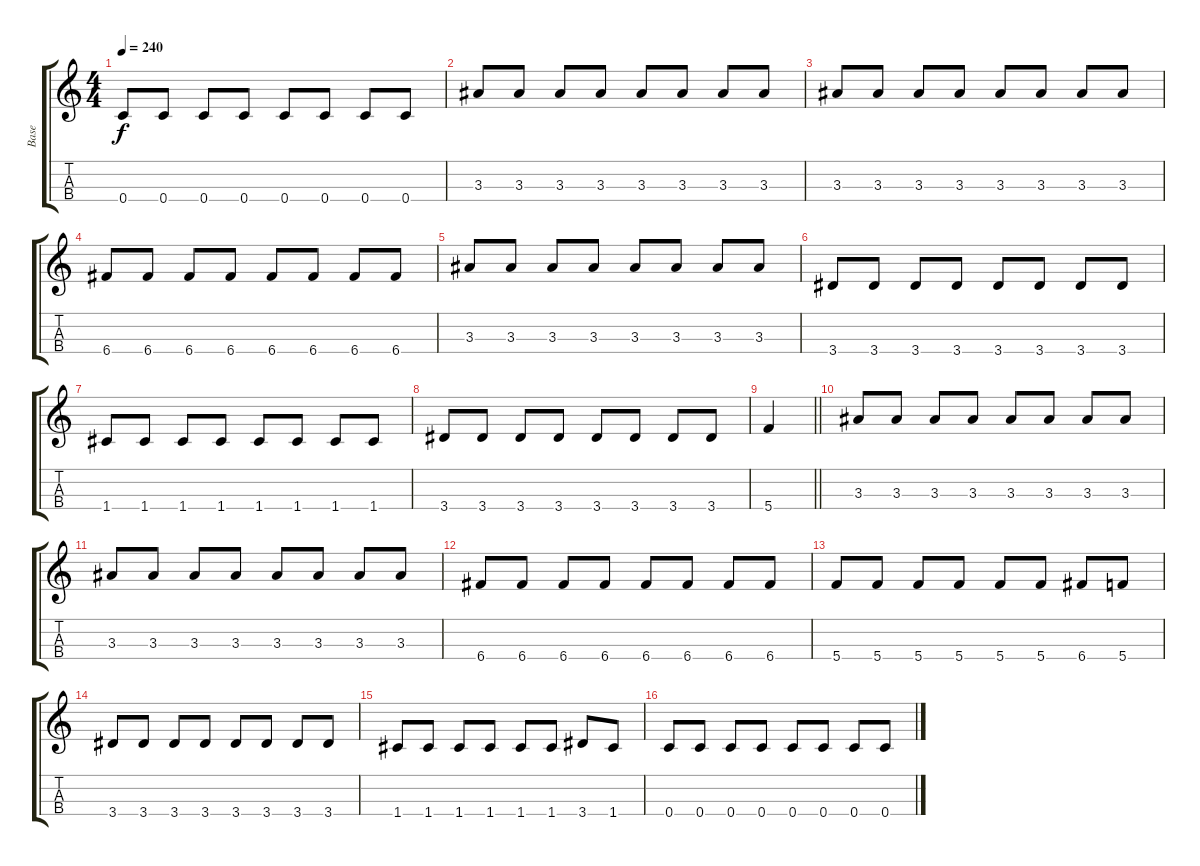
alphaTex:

\track ("Base" "Base") {instrument electricbasspick}
\staff {score tabs}
\tuning (F4 C4 G3 C3) {hide}
\ts (4 4)
\tempo 240
\clef g2
\ks c
0.4.8{dy f} 0.4.8 0.4.8 0.4.8 0.4.8 0.4.8 0.4.8 0.4.8 |
3.3.8 3.3.8 3.3.8 3.3.8 3.3.8 3.3.8 3.3.8 3.3.8 |
3.3.8 3.3.8 3.3.8 3.3.8 3.3.8 3.3.8 3.3.8 3.3.8 |
6.4.8 6.4.8 6.4.8 6.4.8 6.4.8 6.4.8 6.4.8 6.4.8 |
3.3.8 3.3.8 3.3.8 3.3.8 3.3.8 3.3.8 3.3.8 3.3.8 |
3.4.8 3.4.8 3.4.8 3.4.8 3.4.8 3.4.8 3.4.8 3.4.8 |
1.4.8 1.4.8 1.4.8 1.4.8 1.4.8 1.4.8 1.4.8 1.4.8 |
3.4.8 3.4.8 3.4.8 3.4.8 3.4.8 3.4.8 3.4.8 3.4.8 |
\barLineRight lightlight
5.4.4 |
3.3.8 3.3.8 3.3.8 3.3.8 3.3.8 3.3.8 3.3.8 3.3.8 |
3.3.8 3.3.8 3.3.8 3.3.8 3.3.8 3.3.8 3.3.8 3.3.8 |
6.4.8 6.4.8 6.4.8 6.4.8 6.4.8 6.4.8 6.4.8 6.4.8 |
5.4.8 5.4.8 5.4.8 5.4.8 5.4.8 5.4.8 6.4.8 5.4.8 |
3.4.8 3.4.8 3.4.8 3.4.8 3.4.8 3.4.8 3.4.8 3.4.8 |
1.4.8 1.4.8 1.4.8 1.4.8 1.4.8 1.4.8 3.4.8 1.4.8 |
0.4.8 0.4.8 0.4.8 0.4.8 0.4.8 0.4.8 0.4.8 0.4.8
